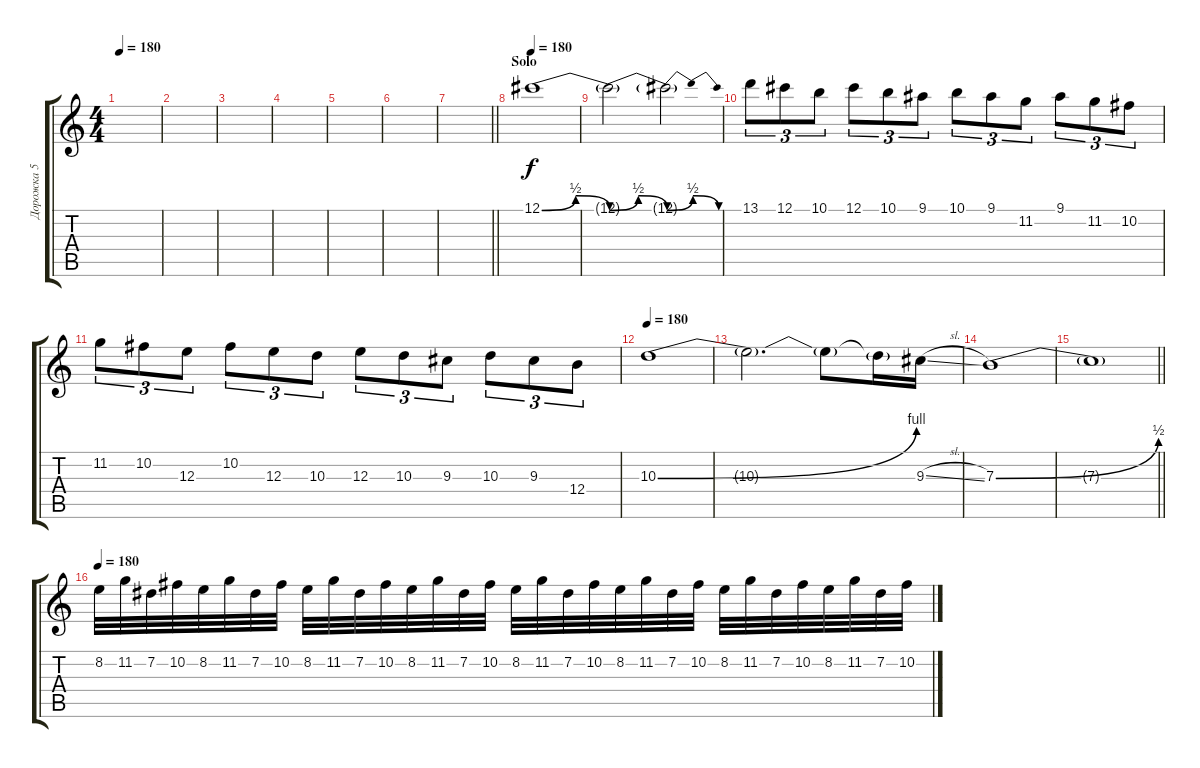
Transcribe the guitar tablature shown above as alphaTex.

\track ("Дорожка 5" "Дорожка 5") {instrument distortionguitar}
\staff {score tabs}
\tuning (Db4 Ab3 E3 B2 Gb2 B1) {hide}
\ts (4 4)
\tempo 180
\clef g2
\ks c
|
|
|
|
|
|
\barLineRight lightlight
|
\section ("" "Solo")
\tempo 180
12.1{be (bendrelease 0 0 15 2 44 2 60 0)}.1 |
12.1{be (bendrelease 0 0 15 2 46 2 60 0) t}.2 12.1{be (bendrelease 0 0 15 2 45 2 60 0) t}.2 |
13.1.8{tu (3 2)} 12.1.8{tu (3 2)} 10.1.8{tu (3 2)} 12.1.8{tu (3 2)} 10.1.8{tu (3 2)} 9.1.8{tu (3 2)} 10.1.8{tu (3 2)} 9.1.8{tu (3 2)} 11.2.8{tu (3 2)} 9.1.8{tu (3 2)} 11.2.8{tu (3 2)} 10.2.8{tu (3 2)} |
11.2.8{tu (3 2)} 10.2.8{tu (3 2)} 12.3.8{tu (3 2)} 10.2.8{tu (3 2)} 12.3.8{tu (3 2)} 10.3.8{tu (3 2)} 12.3.8{tu (3 2)} 10.3.8{tu (3 2)} 9.3.8{tu (3 2)} 10.3.8{tu (3 2)} 9.3.8{tu (3 2)} 12.4.8{tu (3 2)} |
\tempo 180
10.3{be (bend 0 0 60 4)}.1 |
10.3{t}.2{d} 10.3{t}.8 10.3{t}.16 9.3{sl}.16 |
7.3{be (bend 0 0 60 2)}.1 |
\barLineRight lightlight
7.3{t}.1 |
\tempo 180
8.2.32 11.2.32 7.2.32 10.2.32 8.2.32 11.2.32 7.2.32 10.2.32 8.2.32 11.2.32 7.2.32 10.2.32 8.2.32 11.2.32 7.2.32 10.2.32 8.2.32 11.2.32 7.2.32 10.2.32 8.2.32 11.2.32 7.2.32 10.2.32 8.2.32 11.2.32 7.2.32 10.2.32 8.2.32 11.2.32 7.2.32 10.2.32
